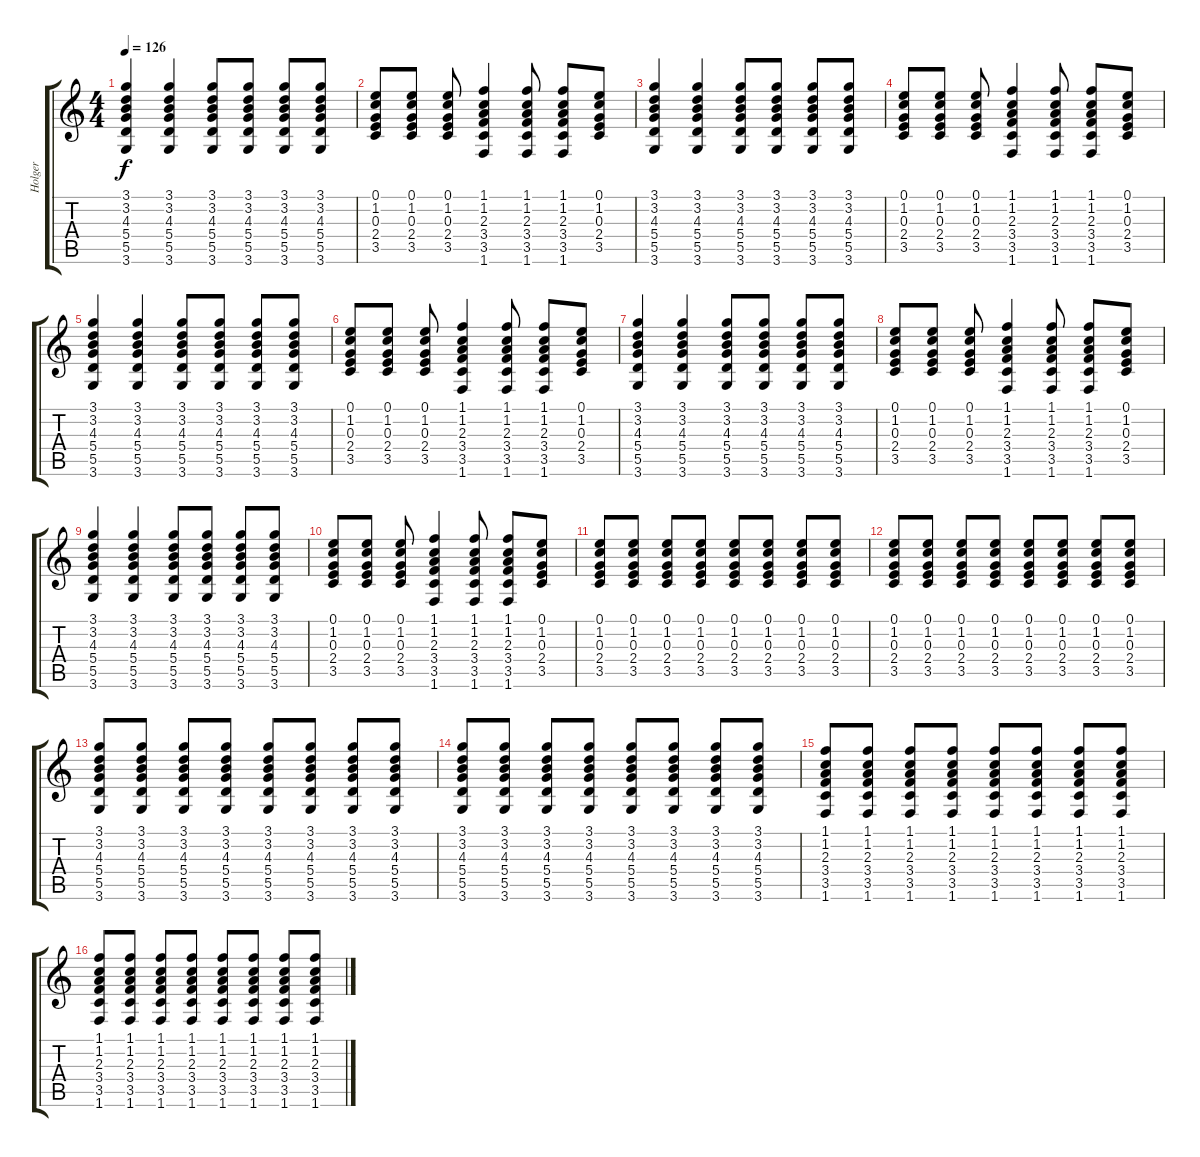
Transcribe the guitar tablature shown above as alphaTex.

\track ("Holger" "Holger") {instrument acousticguitarsteel}
\staff {score tabs}
\tuning (E4 B3 G3 D3 A2 E2) {hide}
\ts (4 4)
\tempo 126
\clef g2
\ks c
(3.1 3.2 4.3 5.4 5.5 3.6).4{dy f} (3.1 3.2 4.3 5.4 5.5 3.6).4 (3.1 3.2 4.3 5.4 5.5 3.6).8 (3.1 3.2 4.3 5.4 5.5 3.6).8 (3.1 3.2 4.3 5.4 5.5 3.6).8 (3.1 3.2 4.3 5.4 5.5 3.6).8 |
(0.1 1.2 0.3 2.4 3.5).8 (0.1 1.2 0.3 2.4 3.5).8 (0.1 1.2 0.3 2.4 3.5).8 (1.1 1.2 2.3 3.4 3.5 1.6).4 (1.1 1.2 2.3 3.4 3.5 1.6).8 (1.1 1.2 2.3 3.4 3.5 1.6).8 (0.1 1.2 0.3 2.4 3.5).8 |
(3.1 3.2 4.3 5.4 5.5 3.6).4 (3.1 3.2 4.3 5.4 5.5 3.6).4 (3.1 3.2 4.3 5.4 5.5 3.6).8 (3.1 3.2 4.3 5.4 5.5 3.6).8 (3.1 3.2 4.3 5.4 5.5 3.6).8 (3.1 3.2 4.3 5.4 5.5 3.6).8 |
(0.1 1.2 0.3 2.4 3.5).8 (0.1 1.2 0.3 2.4 3.5).8 (0.1 1.2 0.3 2.4 3.5).8 (1.1 1.2 2.3 3.4 3.5 1.6).4 (1.1 1.2 2.3 3.4 3.5 1.6).8 (1.1 1.2 2.3 3.4 3.5 1.6).8 (0.1 1.2 0.3 2.4 3.5).8 |
(3.1 3.2 4.3 5.4 5.5 3.6).4 (3.1 3.2 4.3 5.4 5.5 3.6).4 (3.1 3.2 4.3 5.4 5.5 3.6).8 (3.1 3.2 4.3 5.4 5.5 3.6).8 (3.1 3.2 4.3 5.4 5.5 3.6).8 (3.1 3.2 4.3 5.4 5.5 3.6).8 |
(0.1 1.2 0.3 2.4 3.5).8 (0.1 1.2 0.3 2.4 3.5).8 (0.1 1.2 0.3 2.4 3.5).8 (1.1 1.2 2.3 3.4 3.5 1.6).4 (1.1 1.2 2.3 3.4 3.5 1.6).8 (1.1 1.2 2.3 3.4 3.5 1.6).8 (0.1 1.2 0.3 2.4 3.5).8 |
(3.1 3.2 4.3 5.4 5.5 3.6).4 (3.1 3.2 4.3 5.4 5.5 3.6).4 (3.1 3.2 4.3 5.4 5.5 3.6).8 (3.1 3.2 4.3 5.4 5.5 3.6).8 (3.1 3.2 4.3 5.4 5.5 3.6).8 (3.1 3.2 4.3 5.4 5.5 3.6).8 |
(0.1 1.2 0.3 2.4 3.5).8 (0.1 1.2 0.3 2.4 3.5).8 (0.1 1.2 0.3 2.4 3.5).8 (1.1 1.2 2.3 3.4 3.5 1.6).4 (1.1 1.2 2.3 3.4 3.5 1.6).8 (1.1 1.2 2.3 3.4 3.5 1.6).8 (0.1 1.2 0.3 2.4 3.5).8 |
(3.1 3.2 4.3 5.4 5.5 3.6).4 (3.1 3.2 4.3 5.4 5.5 3.6).4 (3.1 3.2 4.3 5.4 5.5 3.6).8 (3.1 3.2 4.3 5.4 5.5 3.6).8 (3.1 3.2 4.3 5.4 5.5 3.6).8 (3.1 3.2 4.3 5.4 5.5 3.6).8 |
(0.1 1.2 0.3 2.4 3.5).8 (0.1 1.2 0.3 2.4 3.5).8 (0.1 1.2 0.3 2.4 3.5).8 (1.1 1.2 2.3 3.4 3.5 1.6).4 (1.1 1.2 2.3 3.4 3.5 1.6).8 (1.1 1.2 2.3 3.4 3.5 1.6).8 (0.1 1.2 0.3 2.4 3.5).8 |
(0.1 1.2 0.3 2.4 3.5).8 (0.1 1.2 0.3 2.4 3.5).8 (0.1 1.2 0.3 2.4 3.5).8 (0.1 1.2 0.3 2.4 3.5).8 (0.1 1.2 0.3 2.4 3.5).8 (0.1 1.2 0.3 2.4 3.5).8 (0.1 1.2 0.3 2.4 3.5).8 (0.1 1.2 0.3 2.4 3.5).8 |
(0.1 1.2 0.3 2.4 3.5).8 (0.1 1.2 0.3 2.4 3.5).8 (0.1 1.2 0.3 2.4 3.5).8 (0.1 1.2 0.3 2.4 3.5).8 (0.1 1.2 0.3 2.4 3.5).8 (0.1 1.2 0.3 2.4 3.5).8 (0.1 1.2 0.3 2.4 3.5).8 (0.1 1.2 0.3 2.4 3.5).8 |
(3.1 3.2 4.3 5.4 5.5 3.6).8 (3.1 3.2 4.3 5.4 5.5 3.6).8 (3.1 3.2 4.3 5.4 5.5 3.6).8 (3.1 3.2 4.3 5.4 5.5 3.6).8 (3.1 3.2 4.3 5.4 5.5 3.6).8 (3.1 3.2 4.3 5.4 5.5 3.6).8 (3.1 3.2 4.3 5.4 5.5 3.6).8 (3.1 3.2 4.3 5.4 5.5 3.6).8 |
(3.1 3.2 4.3 5.4 5.5 3.6).8 (3.1 3.2 4.3 5.4 5.5 3.6).8 (3.1 3.2 4.3 5.4 5.5 3.6).8 (3.1 3.2 4.3 5.4 5.5 3.6).8 (3.1 3.2 4.3 5.4 5.5 3.6).8 (3.1 3.2 4.3 5.4 5.5 3.6).8 (3.1 3.2 4.3 5.4 5.5 3.6).8 (3.1 3.2 4.3 5.4 5.5 3.6).8 |
(1.1 1.2 2.3 3.4 3.5 1.6).8 (1.1 1.2 2.3 3.4 3.5 1.6).8 (1.1 1.2 2.3 3.4 3.5 1.6).8 (1.1 1.2 2.3 3.4 3.5 1.6).8 (1.1 1.2 2.3 3.4 3.5 1.6).8 (1.1 1.2 2.3 3.4 3.5 1.6).8 (1.1 1.2 2.3 3.4 3.5 1.6).8 (1.1 1.2 2.3 3.4 3.5 1.6).8 |
(1.1 1.2 2.3 3.4 3.5 1.6).8 (1.1 1.2 2.3 3.4 3.5 1.6).8 (1.1 1.2 2.3 3.4 3.5 1.6).8 (1.1 1.2 2.3 3.4 3.5 1.6).8 (1.1 1.2 2.3 3.4 3.5 1.6).8 (1.1 1.2 2.3 3.4 3.5 1.6).8 (1.1 1.2 2.3 3.4 3.5 1.6).8 (1.1 1.2 2.3 3.4 3.5 1.6).8
